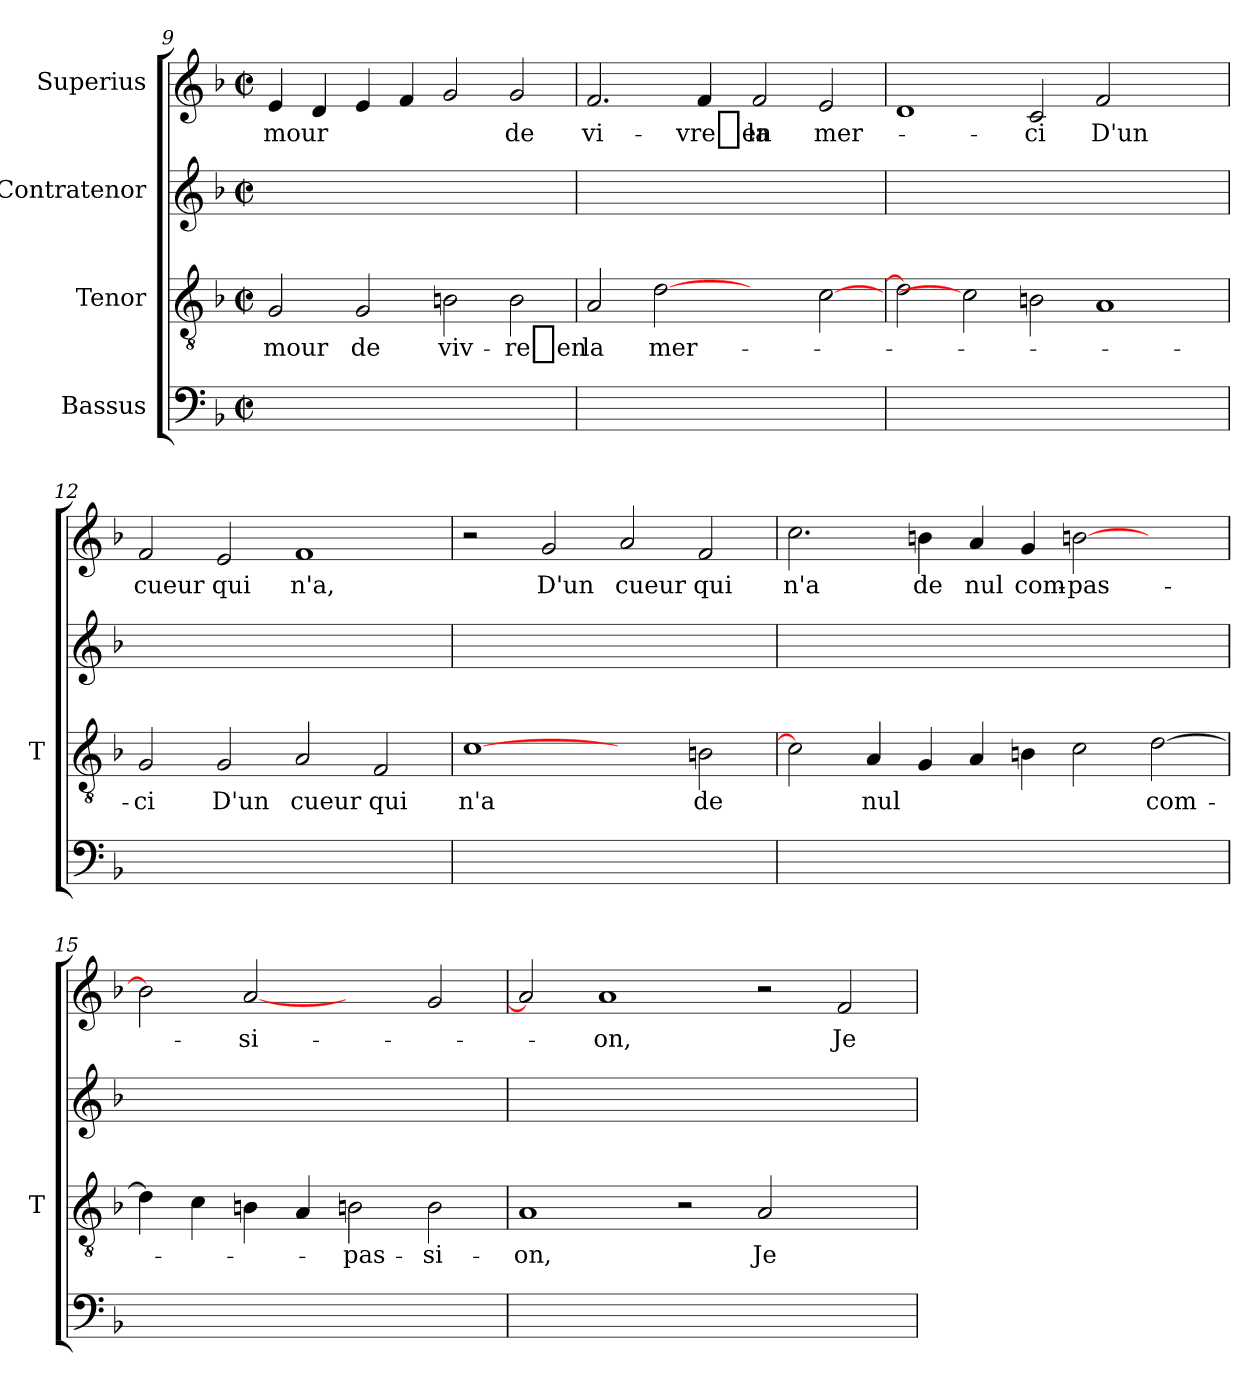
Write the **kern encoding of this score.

**kern	**kern	**text	**kern	**kern	**text
*part4	*part3	*part3	*part2	*part1	*part1
*staff4	*staff3	*staff3	*staff2	*staff1	*staff1
*I"Bassus	*I"Tenor	*	*I"Contratenor	*I"Superius	*
*	*I'T	*	*	*	*
*clefF4	*clefGv2	*	*clefG2	*clefG2	*
*k[b-]	*k[b-]	*	*k[b-]	*k[b-]	*
*F:	*F:	*	*F:	*F:	*
*M2/2	*M2/2	*	*M2/2	*M2/2	*
*met(c|)	*met(c|)	*	*met(c|)	*met(c|)	*
=9	=9	=9	=9	=9	=9
1ryy	2G	-mour	1ryy	4e	-mour
.	.	.	.	4d	.
.	2G	-de	.	4e	.
.	.	.	.	4f	.
1ryy	2Bn	viv-	1ryy	2g	.
.	2B	-re_en	.	2g	-de
=10	=10	=10	=10	=10	=10
1ryy	2A	-la	1ryy	2.f	vi-
.	[2d	mer-	.	.	.
.	.	.	.	4f	-vre_en
1ryy	2ryy	.	1ryy	2f	-la
.	[2c	.	.	2e	mer-
!!LO:PB:g=z
=11	=11	=11	=11	=11	=11
1ryy	2d]	.	1ryy	1d	.
.	2c]	.	.	.	.
1ryy	2Bn	.	1ryy	2c	-ci
.	1A	.	.	2f	-D'un
2ryy	.	.	2ryy	2ryy	.
=12	=12	=12	=12	=12	=12
1ryy	2G	-ci	1ryy	2f	-cueur
.	2G	-D'un	.	2e	-qui
1ryy	2A	-cueur	1ryy	1f	-n'a,
.	2F	-qui	.	.	.
=13	=13	=13	=13	=13	=13
1ryy	[1c	-n'a	1ryy	2r	.
.	.	.	.	2g	-D'un
1ryy	2ryy	.	1ryy	2a	-cueur
.	2Bn	-de	.	2f	-qui
=14	=14	=14	=14	=14	=14
1ryy	2c]	.	1ryy	2.cc	-n'a
.	4A	-nul	.	.	.
.	4G	.	.	4bn	-de
1ryy	4A	.	1ryy	4a	-nul
.	4Bn	.	.	4g	com-
.	2c	.	.	[2bn	pas-
2ryy	[2d	com-	2ryy	2ryy	.
!!LO:PB:g=z
=15	=15	=15	=15	=15	=15
1ryy	4d]	.	1ryy	2b]	.
.	4c	.	.	.	.
.	4Bn	.	.	[2a	si-
.	4A	.	.	.	.
1ryy	2Bn	pas-	1ryy	2ryy	.
.	2B	si-	.	2g	.
=16	=16	=16	=16	=16	=16
1ryy	1A	-on,	1ryy	2a]	.
.	.	.	.	1a	-on,
1ryy	2r	.	1ryy	.	.
.	2A	-Je	.	2r	.
2ryy	2ryy	.	2ryy	2f	-Je
=	=	=	=	=	=
*-	*-	*-	*-	*-	*-
